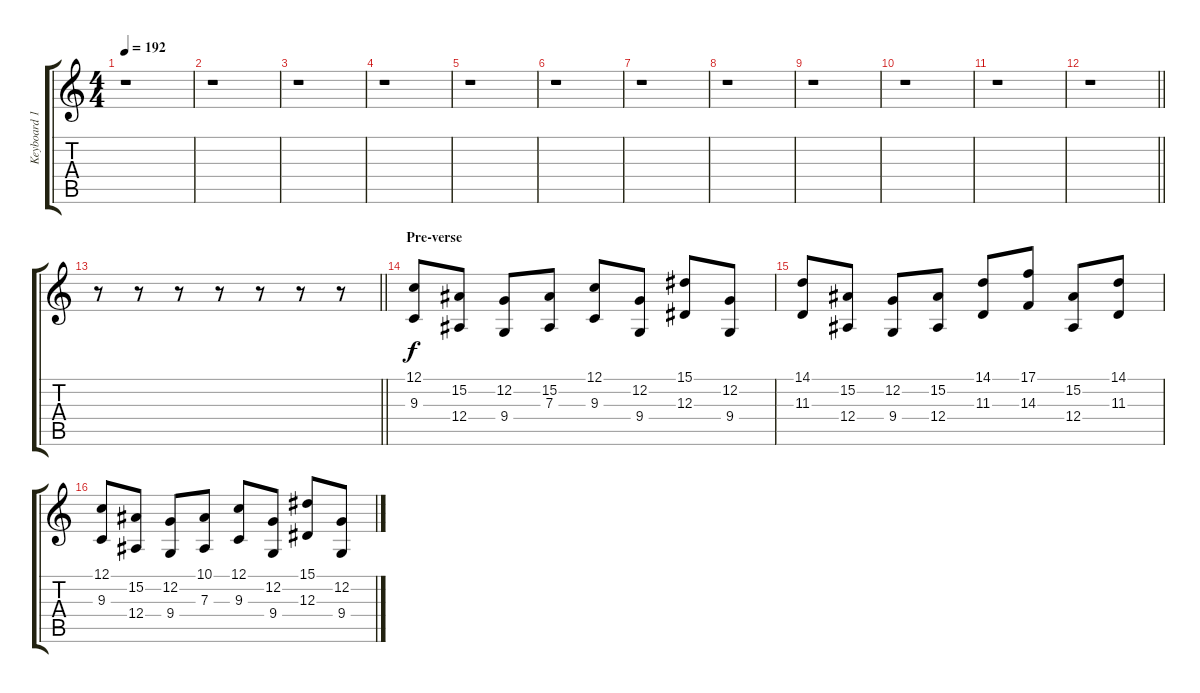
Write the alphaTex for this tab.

\track ("Keyboard 1" "Keyboard 1") {instrument lead2sawtooth}
\staff {score tabs}
\tuning (C4 G3 Eb3 Bb2 F2 C2) {hide}
\ts (4 4)
\tempo 192
\clef g2
\ks c
r.1{dy f} |
r.1 |
r.1 |
r.1 |
r.1 |
r.1 |
r.1 |
r.1 |
r.1 |
r.1 |
r.1 |
\barLineRight lightlight
r.1 |
\barLineRight lightlight
r.8{volume 11 balance 0} r.8{balance 16} r.8{balance 0} r.8{balance 16} r.8{balance 0} r.8{balance 16} r.8{balance 0} |
\section ("" "Pre-verse")
(12.1 9.3).8{volume 11 balance 8} (15.2 12.4).8 (12.2 9.4).8 (15.2 7.3).8 (12.1 9.3).8 (12.2 9.4).8 (15.1 12.3).8 (12.2 9.4).8 |
(14.1 11.3).8 (15.2 12.4).8 (12.2 9.4).8 (15.2 12.4).8 (14.1 11.3).8 (17.1 14.3).8 (15.2 12.4).8 (14.1 11.3).8 |
(12.1 9.3).8 (15.2 12.4).8 (12.2 9.4).8 (10.1 7.3).8 (12.1 9.3).8 (12.2 9.4).8 (15.1 12.3).8 (12.2 9.4).8
